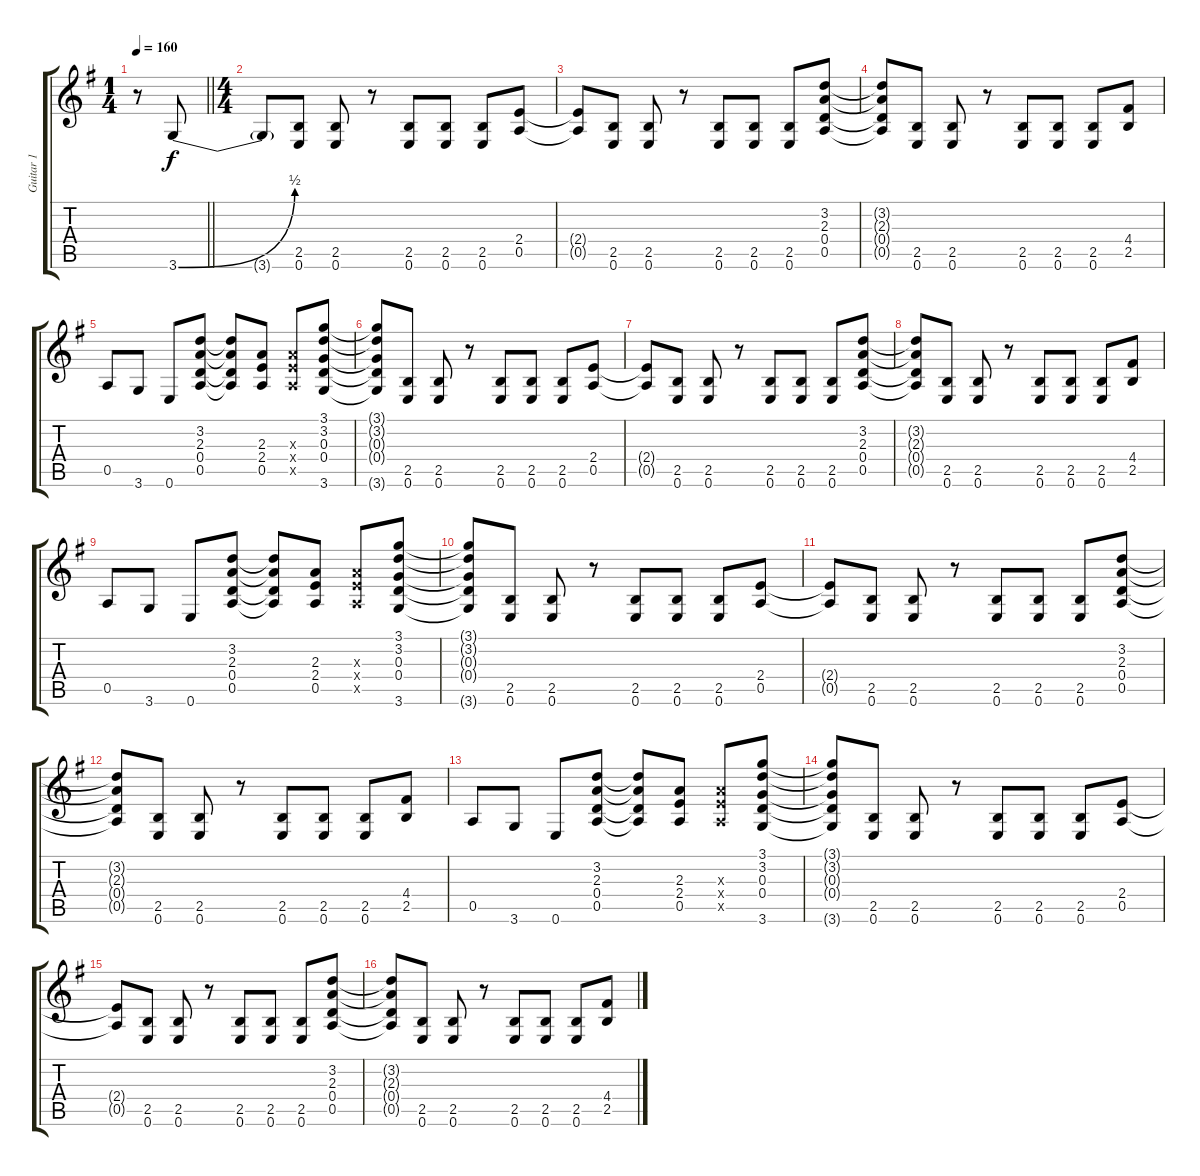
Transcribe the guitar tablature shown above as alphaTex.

\track ("Guitar 1" "Guitar 1") {instrument distortionguitar}
\staff {score tabs}
\tuning (E4 B3 G3 D3 A2 E2) {hide}
\ts (1 4)
\tempo 160
\clef g2
\barLineRight lightlight
\ks g
r.8{dy f instrument distortionguitar} 3.6{be (bend 0 0 60 2)}.8 |
\ts (4 4)
3.6{t}.8 (2.5 0.6).8 (2.5 0.6).8 r.8 (2.5 0.6).8 (2.5 0.6).8 (2.5 0.6).8 (2.4 0.5).8 |
(2.4{t} 0.5{t}).8 (2.5 0.6).8 (2.5 0.6).8 r.8 (2.5 0.6).8 (2.5 0.6).8 (2.5 0.6).8 (3.2 2.3 0.4 0.5).8 |
(3.2{t} 2.3{t} 0.4{t} 0.5{t}).8 (2.5 0.6).8 (2.5 0.6).8 r.8 (2.5 0.6).8 (2.5 0.6).8 (2.5 0.6).8 (4.4 2.5).8 |
0.5.8 3.6.8 0.6.8 (3.2 2.3 0.4 0.5).8 (3.2{t} 2.3{t} 0.4{t} 0.5{t}).8 (2.3 2.4 0.5).8 (2.3{x} 2.4{x} 0.5{x}).8 (3.1 3.2 0.3 0.4 3.6).8 |
(3.1{t} 3.2{t} 0.3{t} 0.4{t} 3.6{t}).8 (2.5 0.6).8 (2.5 0.6).8 r.8 (2.5 0.6).8 (2.5 0.6).8 (2.5 0.6).8 (2.4 0.5).8 |
(2.4{t} 0.5{t}).8 (2.5 0.6).8 (2.5 0.6).8 r.8 (2.5 0.6).8 (2.5 0.6).8 (2.5 0.6).8 (3.2 2.3 0.4 0.5).8 |
(3.2{t} 2.3{t} 0.4{t} 0.5{t}).8 (2.5 0.6).8 (2.5 0.6).8 r.8 (2.5 0.6).8 (2.5 0.6).8 (2.5 0.6).8 (4.4 2.5).8 |
0.5.8 3.6.8 0.6.8 (3.2 2.3 0.4 0.5).8 (3.2{t} 2.3{t} 0.4{t} 0.5{t}).8 (2.3 2.4 0.5).8 (2.3{x} 2.4{x} 0.5{x}).8 (3.1 3.2 0.3 0.4 3.6).8 |
(3.1{t} 3.2{t} 0.3{t} 0.4{t} 3.6{t}).8 (2.5 0.6).8 (2.5 0.6).8 r.8 (2.5 0.6).8 (2.5 0.6).8 (2.5 0.6).8 (2.4 0.5).8 |
(2.4{t} 0.5{t}).8 (2.5 0.6).8 (2.5 0.6).8 r.8 (2.5 0.6).8 (2.5 0.6).8 (2.5 0.6).8 (3.2 2.3 0.4 0.5).8 |
(3.2{t} 2.3{t} 0.4{t} 0.5{t}).8 (2.5 0.6).8 (2.5 0.6).8 r.8 (2.5 0.6).8 (2.5 0.6).8 (2.5 0.6).8 (4.4 2.5).8 |
0.5.8 3.6.8 0.6.8 (3.2 2.3 0.4 0.5).8 (3.2{t} 2.3{t} 0.4{t} 0.5{t}).8 (2.3 2.4 0.5).8 (2.3{x} 2.4{x} 0.5{x}).8 (3.1 3.2 0.3 0.4 3.6).8 |
(3.1{t} 3.2{t} 0.3{t} 0.4{t} 3.6{t}).8 (2.5 0.6).8 (2.5 0.6).8 r.8 (2.5 0.6).8 (2.5 0.6).8 (2.5 0.6).8 (2.4 0.5).8 |
(2.4{t} 0.5{t}).8 (2.5 0.6).8 (2.5 0.6).8 r.8 (2.5 0.6).8 (2.5 0.6).8 (2.5 0.6).8 (3.2 2.3 0.4 0.5).8 |
(3.2{t} 2.3{t} 0.4{t} 0.5{t}).8 (2.5 0.6).8 (2.5 0.6).8 r.8 (2.5 0.6).8 (2.5 0.6).8 (2.5 0.6).8 (4.4 2.5).8
